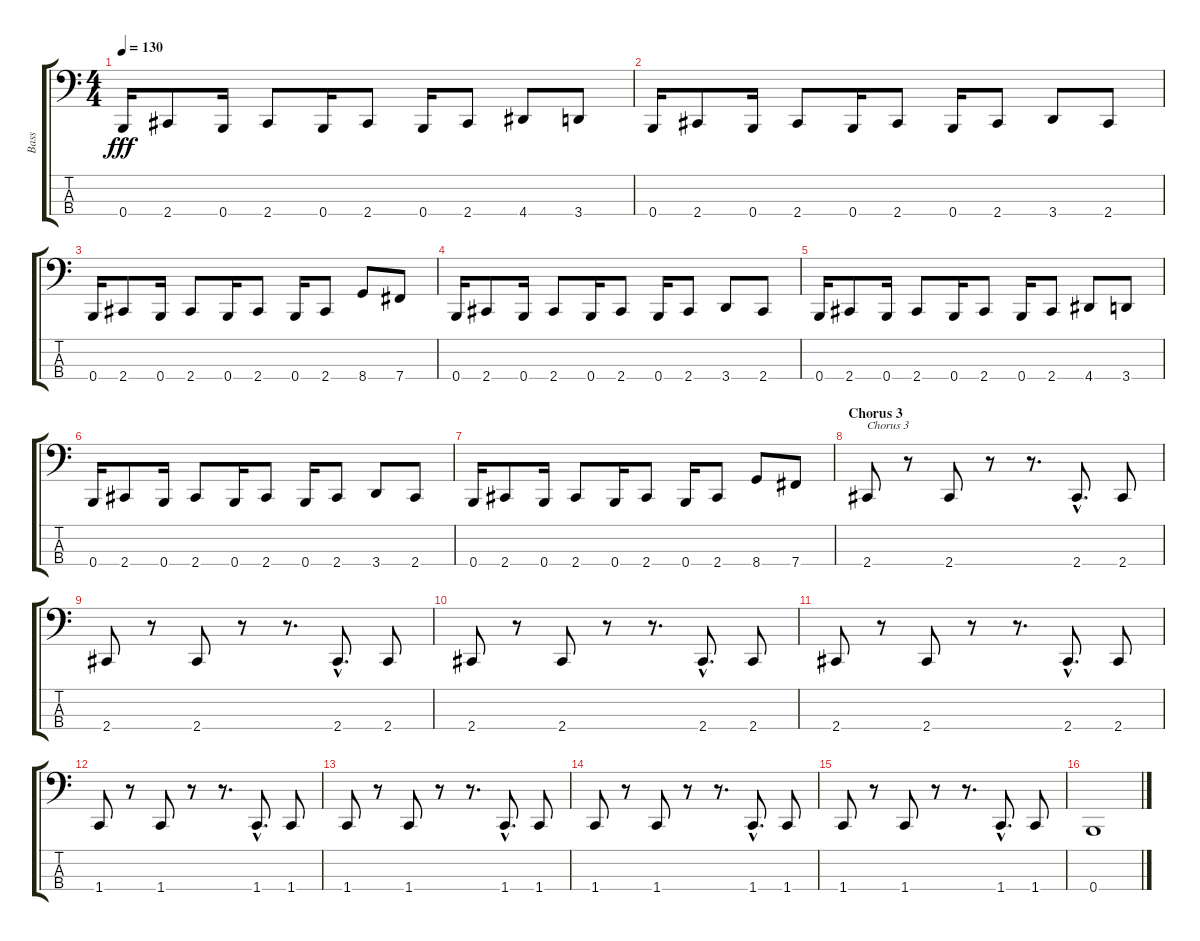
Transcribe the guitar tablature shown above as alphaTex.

\track ("Bass" "Bass") {instrument slapbass2}
\staff {score tabs}
\tuning (D2 A1 E1 B0) {hide}
\ts (4 4)
\tempo 130
\clef f4
\ks c
0.4.16{dy fff} 2.4.8 0.4.16 2.4.8 0.4.16 2.4.8 0.4.16 2.4.8 4.4.8 3.4.8 |
0.4.16 2.4.8 0.4.16 2.4.8 0.4.16 2.4.8 0.4.16 2.4.8 3.4.8 2.4.8 |
0.4.16 2.4.8 0.4.16 2.4.8 0.4.16 2.4.8 0.4.16 2.4.8 8.4.8 7.4.8 |
0.4.16 2.4.8 0.4.16 2.4.8 0.4.16 2.4.8 0.4.16 2.4.8 3.4.8 2.4.8 |
0.4.16 2.4.8 0.4.16 2.4.8 0.4.16 2.4.8 0.4.16 2.4.8 4.4.8 3.4.8 |
0.4.16 2.4.8 0.4.16 2.4.8 0.4.16 2.4.8 0.4.16 2.4.8 3.4.8 2.4.8 |
0.4.16 2.4.8 0.4.16 2.4.8 0.4.16 2.4.8 0.4.16 2.4.8 8.4.8 7.4.8 |
\section ("" "Chorus 3")
2.4.8{txt "Chorus 3"} r.8 2.4.8 r.8 r.8{d} 2.4{hac}.8{d} 2.4.8 |
2.4.8 r.8 2.4.8 r.8 r.8{d} 2.4{hac}.8{d} 2.4.8 |
2.4.8 r.8 2.4.8 r.8 r.8{d} 2.4{hac}.8{d} 2.4.8 |
2.4.8 r.8 2.4.8 r.8 r.8{d} 2.4{hac}.8{d} 2.4.8 |
1.4.8 r.8 1.4.8 r.8 r.8{d} 1.4{hac}.8{d} 1.4.8 |
1.4.8 r.8 1.4.8 r.8 r.8{d} 1.4{hac}.8{d} 1.4.8 |
1.4.8 r.8 1.4.8 r.8 r.8{d} 1.4{hac}.8{d} 1.4.8 |
1.4.8 r.8 1.4.8 r.8 r.8{d} 1.4{hac}.8{d} 1.4.8 |
0.4.1
